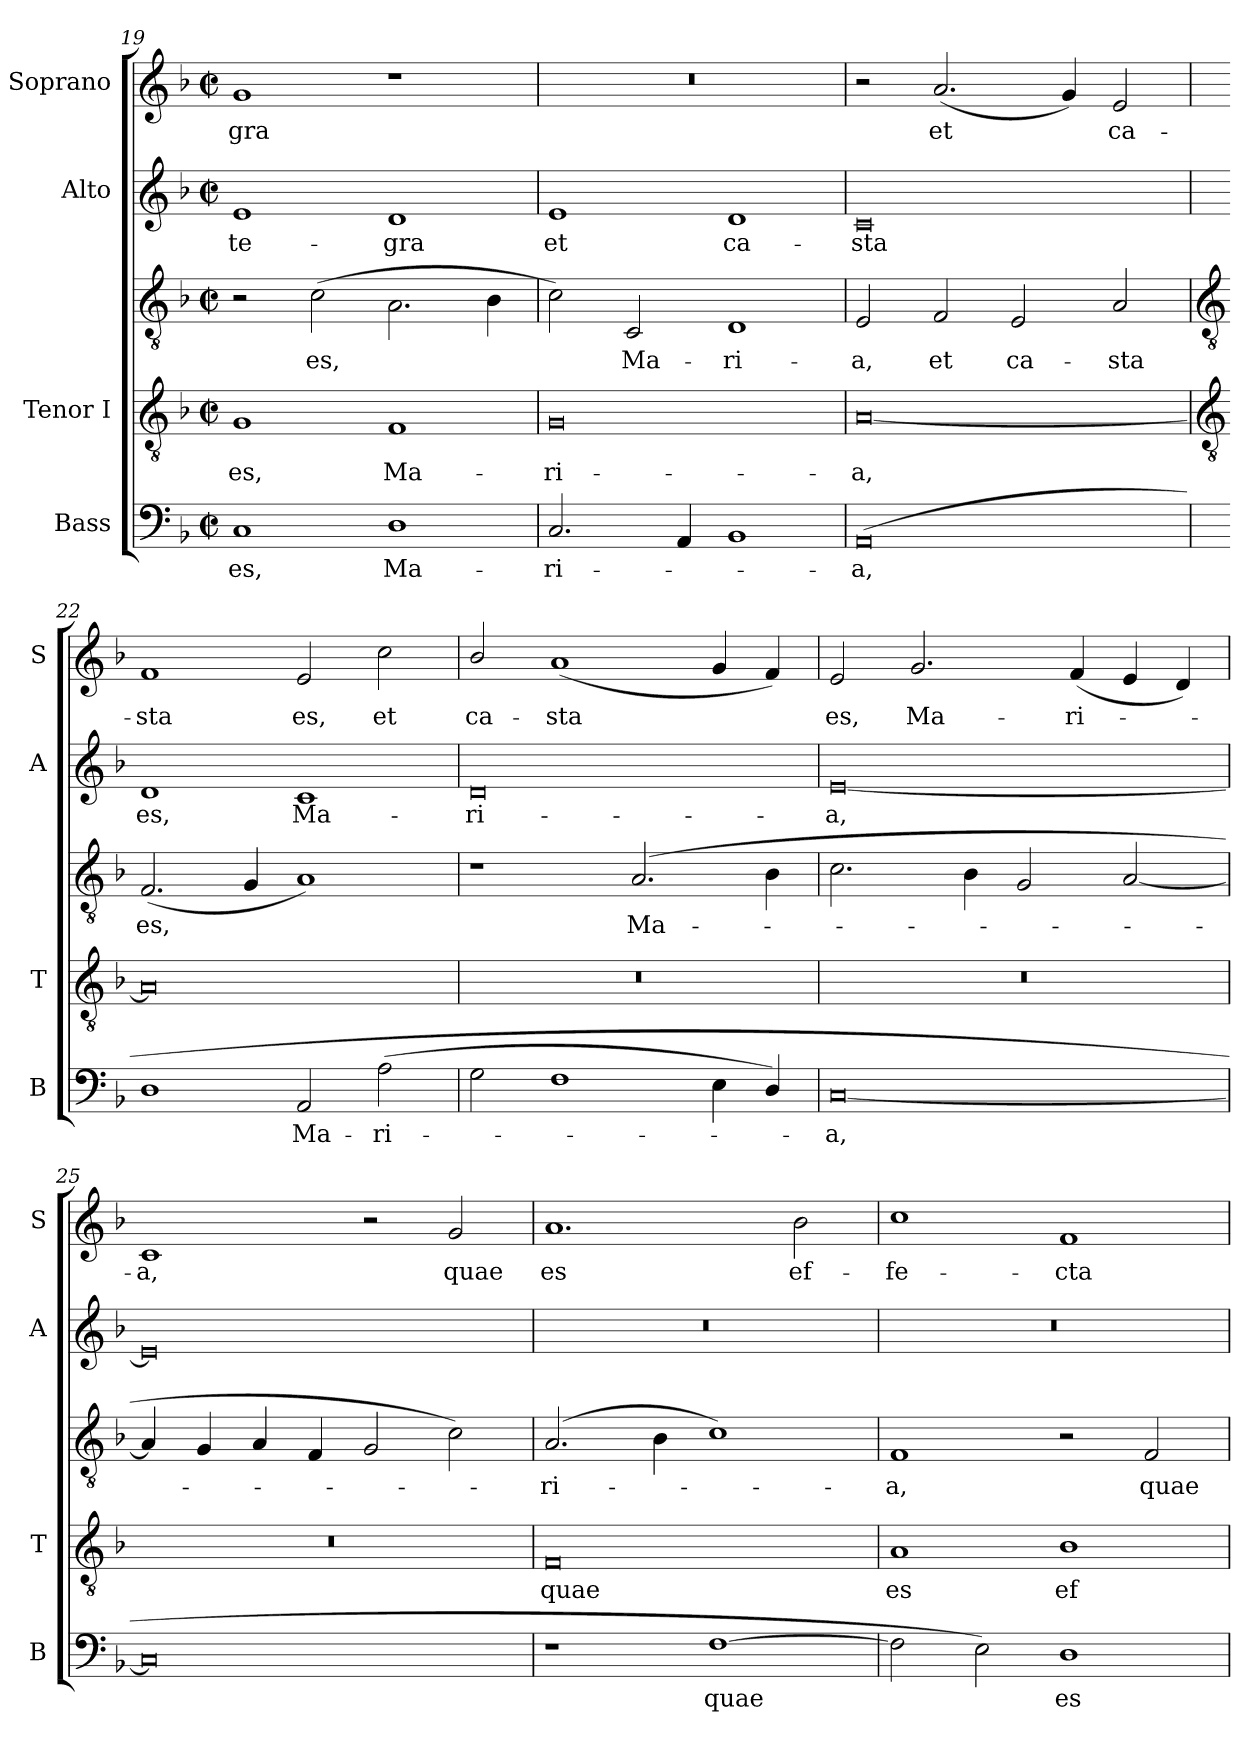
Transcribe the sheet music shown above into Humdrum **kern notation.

**kern	**text	**kern	**text	**kern	**text	**kern	**text	**kern	**text
*part4	*part4	*part3	*part3	*part3	*part3	*part2	*part2	*part1	*part1
*staff5	*staff5	*staff4	*staff4	*staff3	*staff3	*staff2	*staff2	*staff1	*staff1
*I"Bass	*	*I"Tenor I	*	*	*	*I"Alto	*	*I"Soprano	*
*I'B	*	*I'T	*	*	*	*I'A	*	*I'S	*
*clefF4	*	*clefGv2	*	*clefGv2	*	*clefG2	*	*clefG2	*
*k[b-]	*	*k[b-]	*	*k[b-]	*	*k[b-]	*	*k[b-]	*
*F:	*	*F:	*	*F:	*	*F:	*	*F:	*
*M4/2	*	*M4/2	*	*M4/2	*	*M4/2	*	*M4/2	*
*met(c|)	*	*met(c|)	*	*met(c|)	*	*met(c|)	*	*met(c|)	*
=19	=19	=19	=19	=19	=19	=19	=19	=19	=19
!	!LO:LY:b	!	!LO:LY:b	!	!	!	!LO:LY:b	!	!LO:LY:b
1C	es,	1G	es,	2r	.	1e	-te-	1g	gra
!	!	!	!	!	!LO:LY:b	!	!	!	!
.	.	.	.	(>2c	es,	.	.	.	.
!	!LO:LY:b	!	!LO:LY:b	!	!	!	!LO:LY:b	!	!
1D	Ma-	1F	Ma-	2.A\	.	1d	-gra	1r	.
.	.	.	.	4B-	.	.	.	.	.
=20	=20	=20	=20	=20	=20	=20	=20	=20	=20
!	!LO:LY:b	!	!LO:LY:b	!	!	!	!LO:LY:b	!	!
2.C	-ri-	0G	-ri-	2c)	.	1e	et	0r	.
!	!	!	!	!	!LO:LY:b	!	!	!	!
.	.	.	.	2C	-Ma-	.	.	.	.
4AA	.	.	.	.	.	.	.	.	.
!	!	!	!	!	!LO:LY:b	!	!LO:LY:b	!	!
1BB-	.	.	.	1D	-ri-	1d	ca-	.	.
=21	=21	=21	=21	=21	=21	=21	=21	=21	=21
!	!LO:LY:b	!	!LO:LY:b	!	!LO:LY:b	!	!LO:LY:b	!	!
(>0AA	a,	[0A	a,	2E	-a,	0c	-sta	2r	.
!	!	!	!	!	!LO:LY:b	!	!	!	!LO:LY:b
.	.	.	.	2F	et	.	.	(<2.a	et
!	!	!	!	!	!LO:LY:b	!	!	!	!
.	.	.	.	2E	ca-	.	.	.	.
.	.	.	.	.	.	.	.	4g)	.
!	!	!	!	!	!LO:LY:b	!	!	!	!LO:LY:b
.	.	.	.	2A	-sta	.	.	2e	ca-
!!LO:LB:g=z
=22	=22	=22	=22	=22	=22	=22	=22	=22	=22
*	*	*clefGv2	*	*clefGv2	*	*	*	*	*
!	!	!	!	!	!LO:LY:b	!	!LO:LY:b	!	!LO:LY:b
1D	.	0A]	.	(<2.F	es,	1d	es,	1f	-sta
.	.	.	.	4G	.	.	.	.	.
!	!LO:LY:b	!	!	!	!	!	!LO:LY:b	!	!LO:LY:b
2AA	Ma-	.	.	1A)	.	1c	Ma-	2e	es,
!	!LO:LY:b	!	!	!	!	!	!	!	!LO:LY:b
(>2A	-ri-	.	.	.	.	.	.	2cc	et
=23	=23	=23	=23	=23	=23	=23	=23	=23	=23
!	!	!	!	!	!	!	!LO:LY:b	!	!LO:LY:b
2G	.	0r	.	1r	.	0d	-ri-	2b-/	ca-
!	!	!	!	!	!	!	!	!	!LO:LY:b
1F	.	.	.	.	.	.	.	(<1a	-sta
!	!	!	!	!	!LO:LY:b	!	!	!	!
.	.	.	.	(>2.A	Ma-	.	.	.	.
4E	.	.	.	.	.	.	.	4g	.
4D/)	.	.	.	4B-	.	.	.	4f)	.
=24	=24	=24	=24	=24	=24	=24	=24	=24	=24
!	!LO:LY:b	!	!	!	!	!	!LO:LY:b	!	!LO:LY:b
[0C	a,	0r	.	2.c	.	[0e	-a,	2e	es,
!	!	!	!	!	!	!	!	!	!LO:LY:b
.	.	.	.	.	.	.	.	2.g	Ma-
.	.	.	.	4B-	.	.	.	.	.
.	.	.	.	2G	.	.	.	.	.
!	!	!	!	!	!	!	!	!	!LO:LY:b
.	.	.	.	.	.	.	.	(<4f	-ri-
.	.	.	.	[2A	.	.	.	4e	.
.	.	.	.	.	.	.	.	4d)	.
=25	=25	=25	=25	=25	=25	=25	=25	=25	=25
!	!	!	!	!	!	!	!	!	!LO:LY:b
0C]	.	0r	.	4A]	.	0e]	.	1c	a,
.	.	.	.	4G	.	.	.	.	.
.	.	.	.	4A	.	.	.	.	.
.	.	.	.	4F	.	.	.	.	.
.	.	.	.	2G	.	.	.	2r	.
!	!	!	!	!	!	!	!	!	!LO:LY:b
.	.	.	.	2c)	.	.	.	2g	quae
=26	=26	=26	=26	=26	=26	=26	=26	=26	=26
!	!	!	!LO:LY:b	!	!LO:LY:b	!	!	!	!LO:LY:b
1r	.	0F	quae	(>2.A	-ri-	0r	.	1.a	es
.	.	.	.	4B-	.	.	.	.	.
!	!LO:LY:b	!	!	!	!	!	!	!	!
[1F	quae	.	.	1c)	.	.	.	.	.
!	!	!	!	!	!	!	!	!	!LO:LY:b
.	.	.	.	.	.	.	.	2b-	ef-
=27	=27	=27	=27	=27	=27	=27	=27	=27	=27
!	!	!	!LO:LY:b	!	!LO:LY:b	!	!	!	!LO:LY:b
2F]	.	1A	es	1F	a,	0r	.	1cc	-fe-
2E)	.	.	.	.	.	.	.	.	.
!	!LO:LY:b	!	!LO:LY:b	!	!	!	!	!	!LO:LY:b
1D	es	1B-	ef-	2r	.	.	.	1f	-cta
!	!	!	!	!	!LO:LY:b	!	!	!	!
.	.	.	.	2F	quae	.	.	.	.
=	=	=	=	=	=	=	=	=	=
*-	*-	*-	*-	*-	*-	*-	*-	*-	*-
